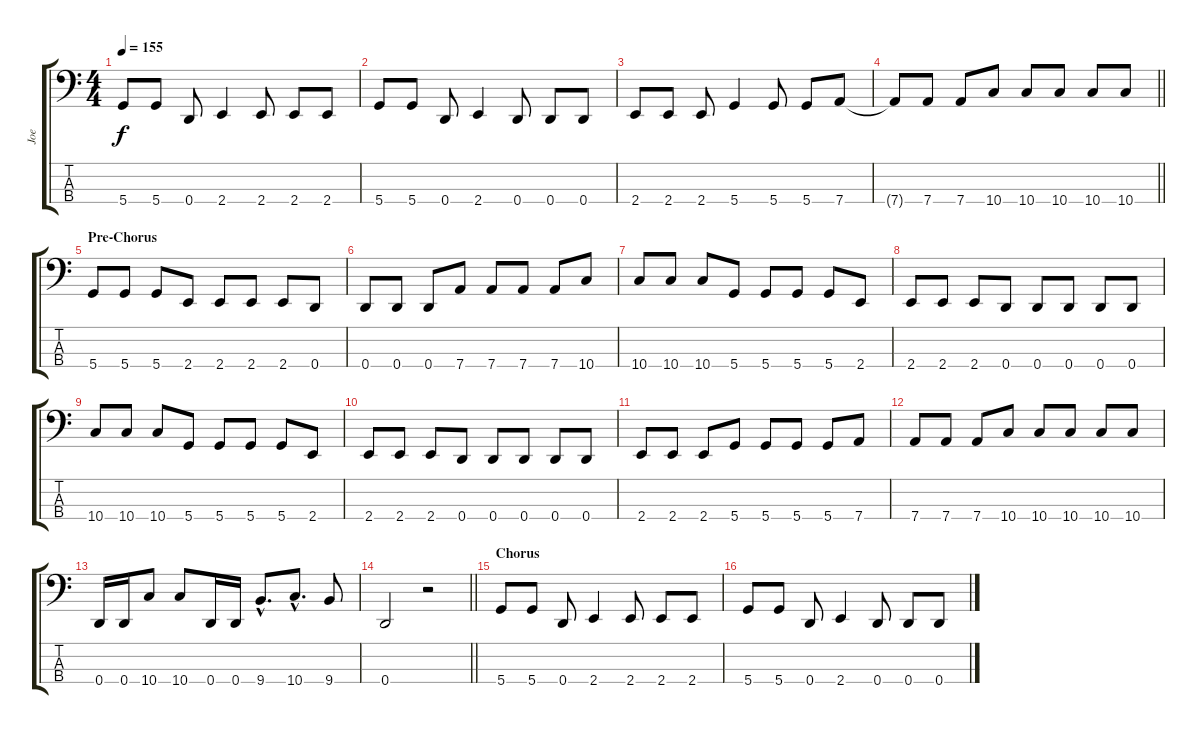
\track ("Joe" "Joe") {instrument electricbasspick}
\staff {score tabs}
\tuning (G2 D2 A1 D1) {hide}
\ts (4 4)
\tempo 155
\clef f4
\ks c
5.4.8{dy f} 5.4.8 0.4.8 2.4.4 2.4.8 2.4.8 2.4.8 |
5.4.8 5.4.8 0.4.8 2.4.4 0.4.8 0.4.8 0.4.8 |
2.4.8 2.4.8 2.4.8 5.4.4 5.4.8 5.4.8 7.4.8 |
\barLineRight lightlight
7.4{t}.8 7.4.8 7.4.8 10.4.8 10.4.8 10.4.8 10.4.8 10.4.8 |
\section ("" "Pre-Chorus")
5.4.8 5.4.8 5.4.8 2.4.8 2.4.8 2.4.8 2.4.8 0.4.8 |
0.4.8 0.4.8 0.4.8 7.4.8 7.4.8 7.4.8 7.4.8 10.4.8 |
10.4.8 10.4.8 10.4.8 5.4.8 5.4.8 5.4.8 5.4.8 2.4.8 |
2.4.8 2.4.8 2.4.8 0.4.8 0.4.8 0.4.8 0.4.8 0.4.8 |
10.4.8 10.4.8 10.4.8 5.4.8 5.4.8 5.4.8 5.4.8 2.4.8 |
2.4.8 2.4.8 2.4.8 0.4.8 0.4.8 0.4.8 0.4.8 0.4.8 |
2.4.8 2.4.8 2.4.8 5.4.8 5.4.8 5.4.8 5.4.8 7.4.8 |
7.4.8 7.4.8 7.4.8 10.4.8 10.4.8 10.4.8 10.4.8 10.4.8 |
0.4.16 0.4.16 10.4.8 10.4.8 0.4.16 0.4.16 9.4{hac}.8{d} 10.4{hac}.8{d} 9.4.8 |
\barLineRight lightlight
0.4.2 r.2 |
\section ("" "Chorus")
5.4.8 5.4.8 0.4.8 2.4.4 2.4.8 2.4.8 2.4.8 |
5.4.8 5.4.8 0.4.8 2.4.4 0.4.8 0.4.8 0.4.8
